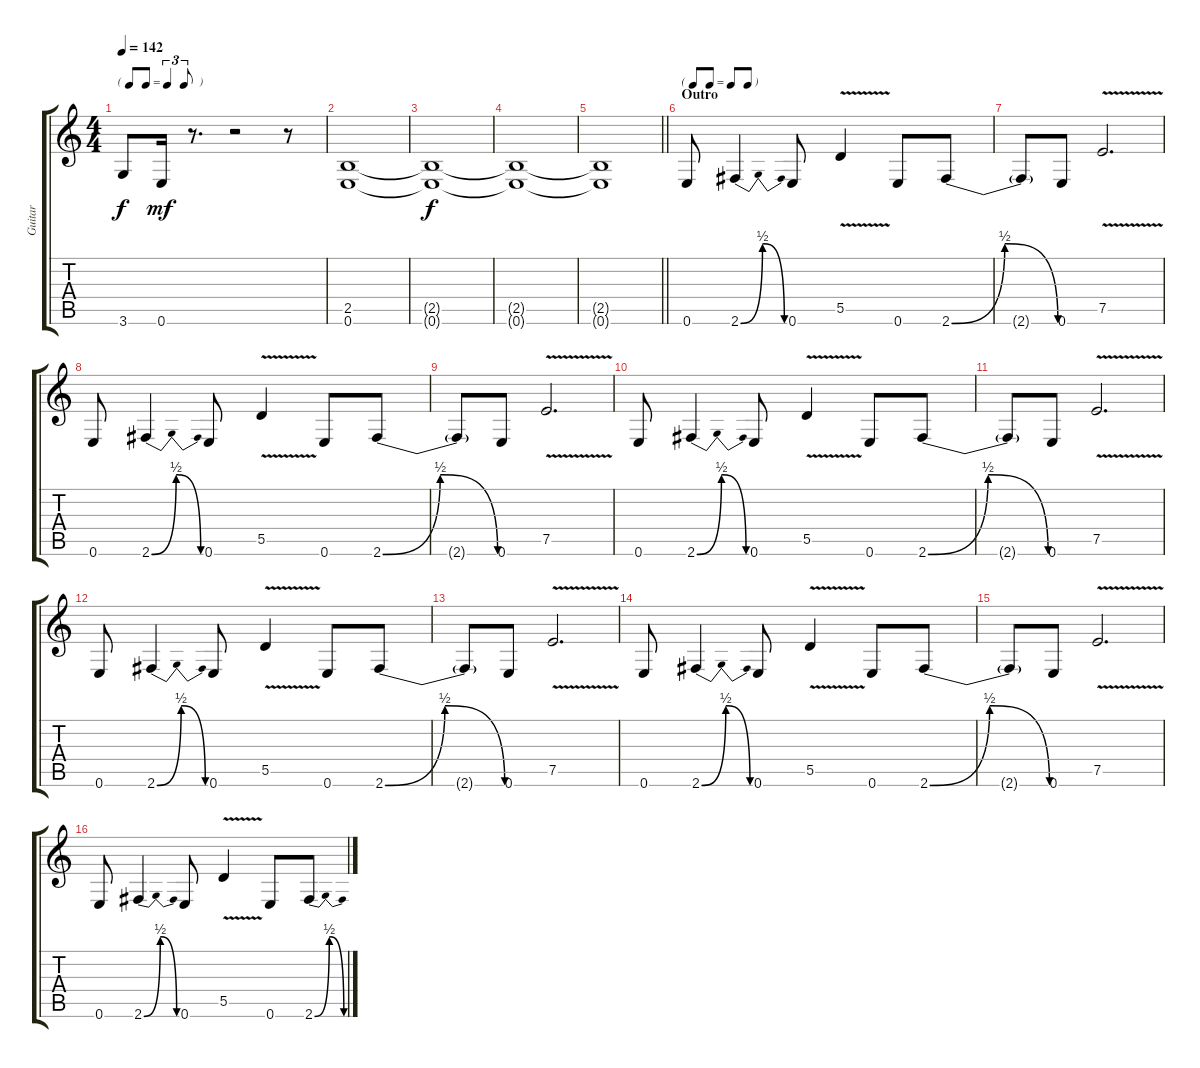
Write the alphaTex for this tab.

\track ("Guitar" "Guitar") {instrument distortionguitar}
\staff {score tabs}
\tuning (E4 B3 G3 D3 A2 E2) {hide}
\ts (4 4)
\tf triplet8th
\tempo 142
\clef g2
\ks c
3.6{t}.8{dy f} 0.6.16{dy mf} r.8{d} r.2 r.8 |
(2.5 0.6).1 |
(2.5{t} 0.6{t}).1{dy f volume 5} |
(2.5{t} 0.6{t}).1 |
\barLineRight lightlight
(2.5{t} 0.6{t}).1 |
\tf none
\section ("" "Outro")
0.6.8{volume 12 balance 2} 2.6{be (bendrelease 0 0 15 2 45 2 60 0)}.4 0.6.8 5.5{v}.4 0.6.8 2.6{be (bendrelease 0 0 15 2 45 2 60 0)}.8 |
2.6{t}.8 0.6.8 7.5{v}.2{d} |
0.6.8 2.6{be (bendrelease 0 0 15 2 45 2 60 0)}.4 0.6.8 5.5{v}.4 0.6.8 2.6{be (bendrelease 0 0 15 2 45 2 60 0)}.8 |
2.6{t}.8 0.6.8 7.5{v}.2{d} |
0.6.8 2.6{be (bendrelease 0 0 15 2 45 2 60 0)}.4 0.6.8 5.5{v}.4 0.6.8 2.6{be (bendrelease 0 0 15 2 45 2 60 0)}.8 |
2.6{t}.8 0.6.8 7.5{v}.2{d} |
0.6.8 2.6{be (bendrelease 0 0 15 2 45 2 60 0)}.4 0.6.8 5.5{v}.4 0.6.8 2.6{be (bendrelease 0 0 15 2 45 2 60 0)}.8 |
2.6{t}.8 0.6.8 7.5{v}.2{d} |
0.6.8 2.6{be (bendrelease 0 0 15 2 45 2 60 0)}.4 0.6.8 5.5{v}.4 0.6.8 2.6{be (bendrelease 0 0 15 2 45 2 60 0)}.8 |
2.6{t}.8 0.6.8 7.5{v}.2{d} |
0.6.8 2.6{be (bendrelease 0 0 15 2 45 2 60 0)}.4 0.6.8 5.5{v}.4 0.6.8 2.6{be (bendrelease 0 0 15 2 45 2 60 0)}.8
